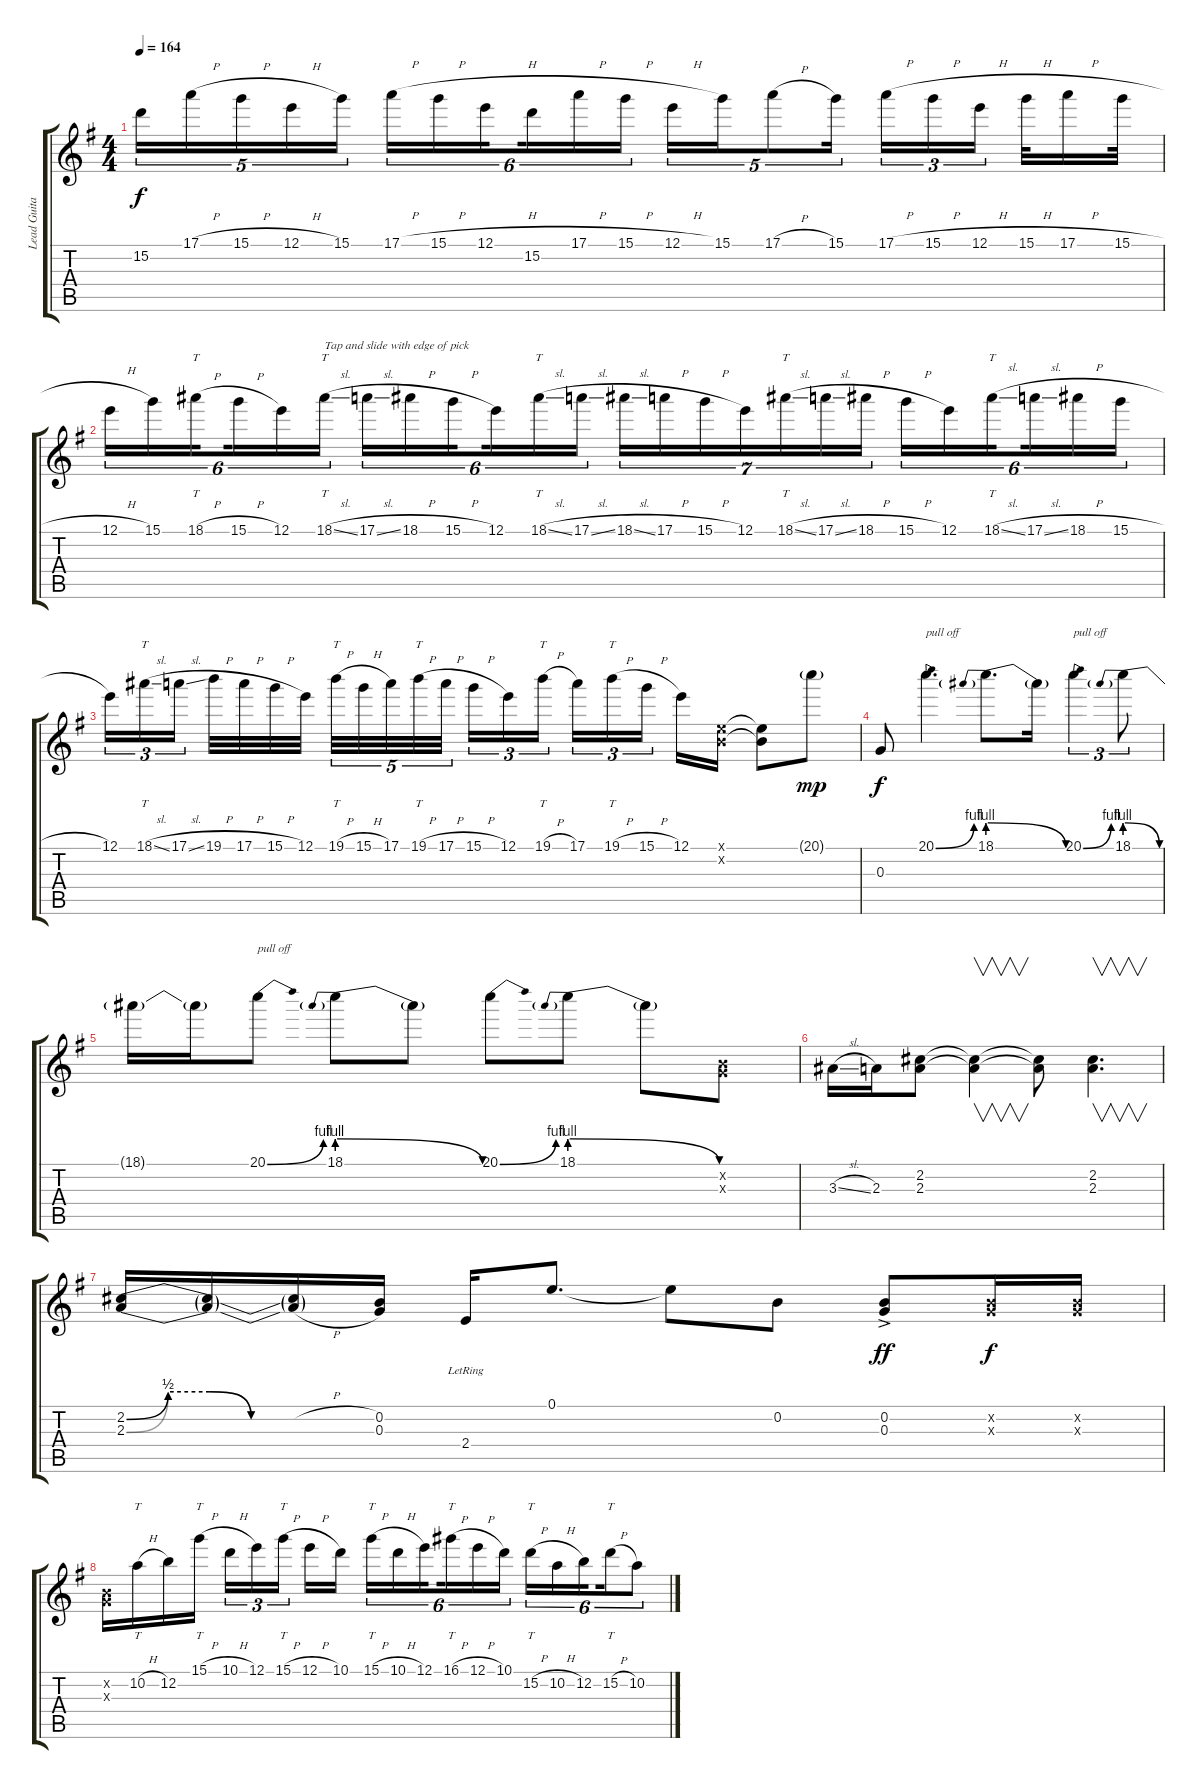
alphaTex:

\track ("Lead Guitar" "Lead Guita") {instrument electricguitarclean}
\staff {score tabs}
\tuning (E4 B3 G3 D3 A2 E2) {hide}
\ts (4 4)
\tempo 164
\clef g2
\ks g
15.2.16{tu (5 4) dy f} 17.1{h}.16{tu (5 4)} 15.1{h}.16{tu (5 4)} 12.1{h}.16{tu (5 4)} 15.1.16{tu (5 4)} 17.1{h}.16{tu (6 4)} 15.1{h}.16{tu (6 4)} 12.1{h}.16{tu (6 4) beam splitsecondary} 15.2.16{tu (6 4)} 17.1{h}.16{tu (6 4)} 15.1{h}.16{tu (6 4)} 12.1{h}.16{tu (5 4)} 15.1.16{tu (5 4)} 17.1{h}.8{tu (5 4)} 15.1.16{tu (5 4)} 17.1{h}.16{tu (3 2)} 15.1{h}.16{tu (3 2)} 12.1{h}.16{tu (3 2) beam splitsecondary} 15.1{h}.32 17.1{h}.16 15.1{h}.32 |
12.1{h}.16{tu (6 4)} 15.1.16{tu (6 4)} 18.1{h}.16{tt tu (6 4) beam splitsecondary} 15.1{h}.16{tu (6 4)} 12.1.16{tu (6 4)} 18.1{sl}.16{tt tu (6 4) txt "Tap and slide with edge of pick"} 17.1{sl}.16{tu (6 4)} 18.1{h}.16{tu (6 4)} 15.1{h}.16{tu (6 4) beam splitsecondary} 12.1.16{tu (6 4)} 18.1{sl}.16{tt tu (6 4)} 17.1{sl}.16{tu (6 4)} 18.1{sl}.16{tu (7 4)} 17.1{h}.16{tu (7 4)} 15.1{h}.16{tu (7 4)} 12.1.16{tu (7 4)} 18.1{sl}.16{tt tu (7 4)} 17.1{sl}.16{tu (7 4)} 18.1{h}.16{tu (7 4)} 15.1{h}.16{tu (6 4)} 12.1.16{tu (6 4)} 18.1{sl}.16{tt tu (6 4) beam splitsecondary} 17.1{sl}.16{tu (6 4)} 18.1{h}.16{tu (6 4)} 15.1{h}.16{tu (6 4)} |
12.1.16{tu (3 2)} 18.1{sl}.16{tt tu (3 2)} 17.1{sl}.16{tu (3 2) beam splitsecondary} 19.1{h}.32 17.1{h}.32 15.1{h}.32 12.1.32 19.1{h}.32{tt tu (5 4)} 15.1{h}.32{tu (5 4)} 17.1.32{tu (5 4)} 19.1{h}.32{tt tu (5 4)} 17.1{h}.32{tu (5 4) beam splitsecondary} 15.1{h}.16{tu (3 2)} 12.1.16{tu (3 2)} 19.1{h}.16{tt tu (3 2)} 17.1.16{tu (3 2)} 19.1{h}.16{tt tu (3 2)} 15.1{h}.16{tu (3 2) beam splitsecondary} 12.1.16 (0.1{x} 0.2{x}).16 (0.1{t} 0.2{t}).8 20.1{g}.8{dy mp} |
0.3.8{dy f} 20.1{be (bend 0 0 60 4)}.4{d txt "pull off"} 18.1{be (prebendrelease 0 4 60 0)}.8{d} 18.1{t}.16 20.1{be (bend 0 0 60 4)}.4{tu (3 2) txt "pull off"} 18.1{be (prebendrelease 0 4 60 0)}.8{tu (3 2)} |
18.1{t}.16 18.1{t}.16 20.1{be (bend 0 0 60 4)}.8{txt "pull off"} 18.1{be (prebendrelease 0 4 60 0)}.8 18.1{t}.8 20.1{be (bend 0 0 60 4)}.8 18.1{be (prebendrelease 0 4 60 0)}.8 18.1{t}.8 (0.2{x} 0.3{x}).8 |
3.3{sl}.16 2.3.16 (2.2 2.3).8 (2.2{t} 2.3{t}).4{v} (2.2{t} 2.3{t}).8 (2.2 2.3).4{v d} |
(2.2{be (custom 0 0 10 2 20 2 30 0 60 0)} 2.3{be (custom 0 0 10 2 20 2 30 0 60 0)}).16 (2.2{t} 2.3{t}).16 (2.2{h t} 2.3{h t}).16 (0.2 0.3).16 2.4{lr}.16 0.1.8{d} 0.1{t}.8 0.2.8 (0.2{ac} 0.3{ac}).8{dy ff} (0.2{x} 0.3{x}).16{dy f} (0.2{x} 0.3{x}).16 |
(0.2{x} 0.3{x}).16 10.2{h}.16{tt} 12.2.16 15.1{h}.16{tt} 10.1{h}.16{tu (3 2)} 12.1.16{tu (3 2)} 15.1{h}.16{tt tu (3 2) beam splitsecondary} 12.1{h}.16 10.1.16 15.1{h}.16{tt tu (6 4)} 10.1{h}.16{tu (6 4)} 12.1.16{tu (6 4) beam splitsecondary} 16.1{h}.16{tt tu (6 4)} 12.1{h}.16{tu (6 4)} 10.1.16{tu (6 4)} 15.2{h}.16{tt tu (6 4)} 10.2{h}.16{tu (6 4)} 12.2.16{tu (6 4) beam splitsecondary} 15.2{h}.16{tt tu (6 4)} 10.2{h}.8{tu (6 4)}
